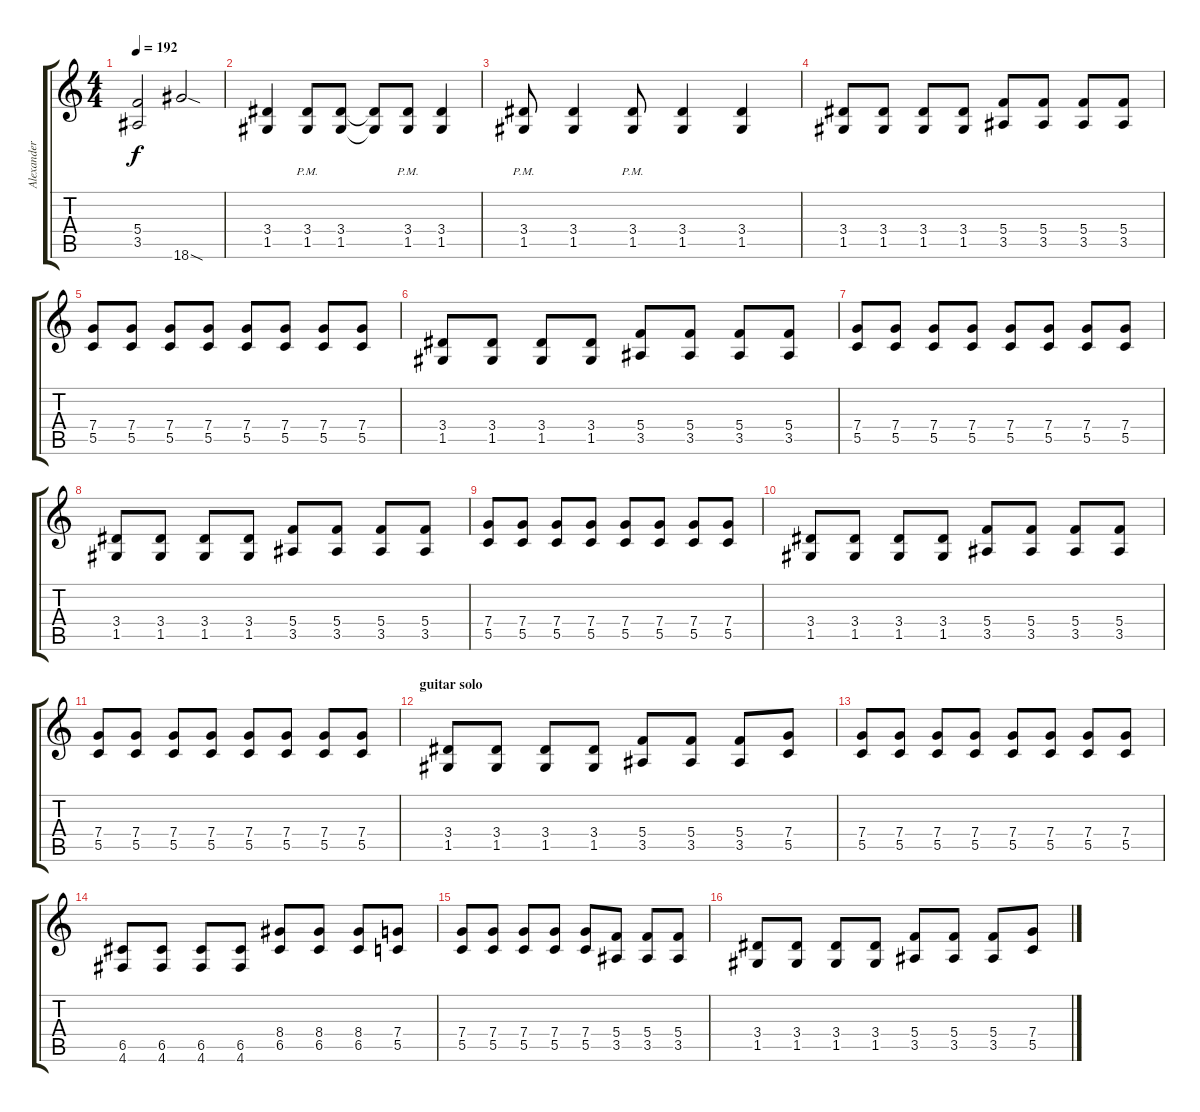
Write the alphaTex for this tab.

\track ("Alexander Kuoppala" "Alexander ") {instrument distortionguitar}
\staff {score tabs}
\tuning (D4 A3 F3 C3 G2 D2) {hide}
\ts (4 4)
\tempo 192
\clef g2
\ks c
(5.4{t} 3.5{t}).2{dy f} 18.6{sod}.2 |
(3.4 1.5).4 (3.4{pm} 1.5{pm}).8 (3.4 1.5).8 (3.4{t} 1.5{t}).8 (3.4{pm} 1.5{pm}).8 (3.4 1.5).4 |
(3.4{pm} 1.5{pm}).8 (3.4 1.5).4 (3.4{pm} 1.5{pm}).8 (3.4 1.5).4 (3.4 1.5).4 |
(3.4 1.5).8 (3.4 1.5).8 (3.4 1.5).8 (3.4 1.5).8 (5.4 3.5).8 (5.4 3.5).8 (5.4 3.5).8 (5.4 3.5).8 |
(7.4 5.5).8 (7.4 5.5).8 (7.4 5.5).8 (7.4 5.5).8 (7.4 5.5).8 (7.4 5.5).8 (7.4 5.5).8 (7.4 5.5).8 |
(3.4 1.5).8 (3.4 1.5).8 (3.4 1.5).8 (3.4 1.5).8 (5.4 3.5).8 (5.4 3.5).8 (5.4 3.5).8 (5.4 3.5).8 |
(7.4 5.5).8 (7.4 5.5).8 (7.4 5.5).8 (7.4 5.5).8 (7.4 5.5).8 (7.4 5.5).8 (7.4 5.5).8 (7.4 5.5).8 |
(3.4 1.5).8 (3.4 1.5).8 (3.4 1.5).8 (3.4 1.5).8 (5.4 3.5).8 (5.4 3.5).8 (5.4 3.5).8 (5.4 3.5).8 |
(7.4 5.5).8 (7.4 5.5).8 (7.4 5.5).8 (7.4 5.5).8 (7.4 5.5).8 (7.4 5.5).8 (7.4 5.5).8 (7.4 5.5).8 |
(3.4 1.5).8 (3.4 1.5).8 (3.4 1.5).8 (3.4 1.5).8 (5.4 3.5).8 (5.4 3.5).8 (5.4 3.5).8 (5.4 3.5).8 |
(7.4 5.5).8 (7.4 5.5).8 (7.4 5.5).8 (7.4 5.5).8 (7.4 5.5).8 (7.4 5.5).8 (7.4 5.5).8 (7.4 5.5).8 |
\section ("" "guitar solo")
(3.4 1.5).8 (3.4 1.5).8 (3.4 1.5).8 (3.4 1.5).8 (5.4 3.5).8 (5.4 3.5).8 (5.4 3.5).8 (7.4 5.5).8 |
(7.4 5.5).8 (7.4 5.5).8 (7.4 5.5).8 (7.4 5.5).8 (7.4 5.5).8 (7.4 5.5).8 (7.4 5.5).8 (7.4 5.5).8 |
(6.5 4.6).8 (6.5 4.6).8 (6.5 4.6).8 (6.5 4.6).8 (8.4 6.5).8 (8.4 6.5).8 (8.4 6.5).8 (7.4 5.5).8 |
(7.4 5.5).8 (7.4 5.5).8 (7.4 5.5).8 (7.4 5.5).8 (7.4 5.5).8 (5.4 3.5).8 (5.4 3.5).8 (5.4 3.5).8 |
(3.4 1.5).8 (3.4 1.5).8 (3.4 1.5).8 (3.4 1.5).8 (5.4 3.5).8 (5.4 3.5).8 (5.4 3.5).8 (7.4 5.5).8
